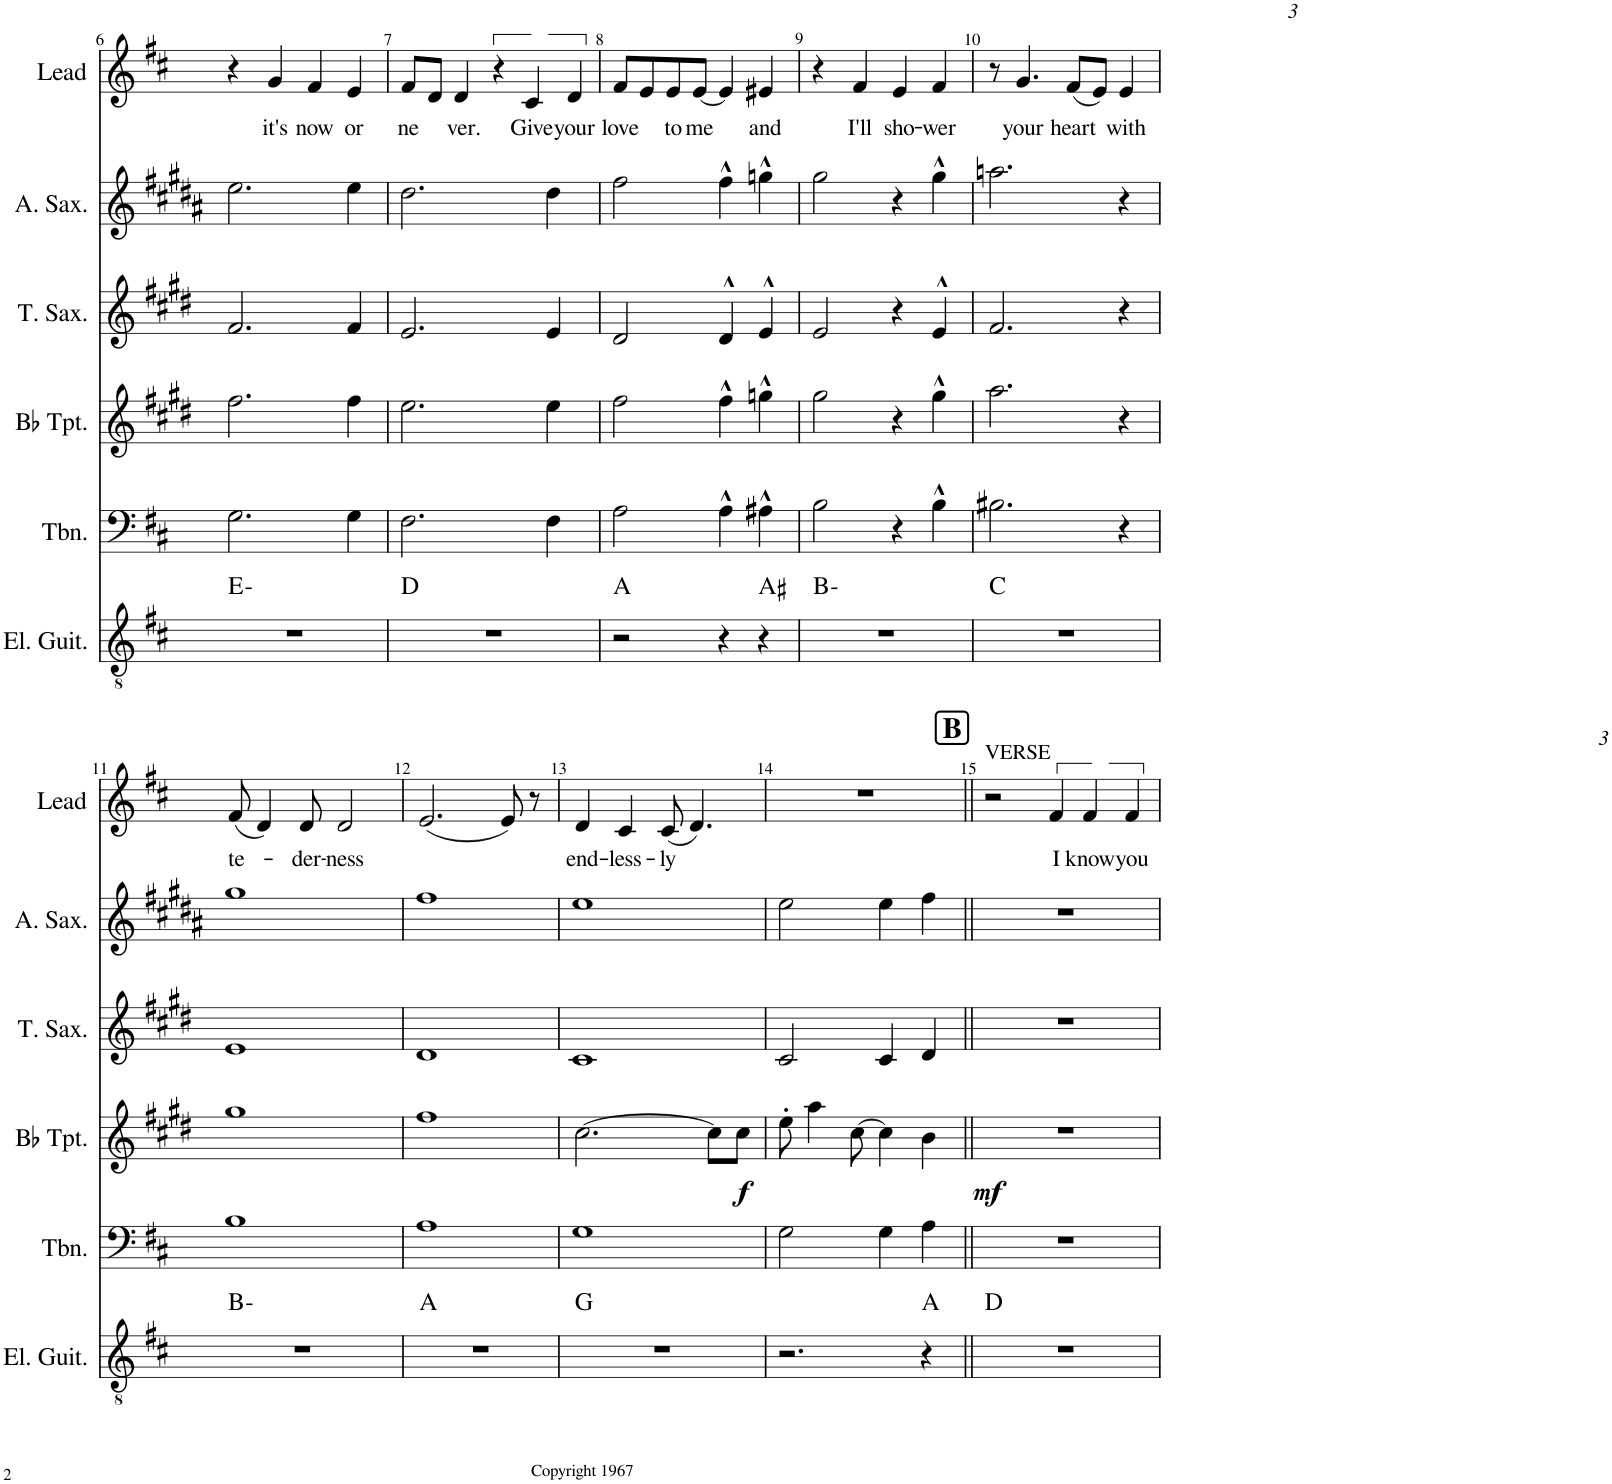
**kern	**harte	**kern	**kern	**dynam	**kern	**kern	**kern	**text
*part6	*part6	*part5	*part4	*part4	*part3	*part2	*part1	*part1
*staff6	*	*staff5	*staff4	*staff4	*staff3	*staff2	*staff1	*staff1
*I"Electric Guitar	*	*I"Trombone	*I"Bb Trumpet	*	*I"Tenor Saxophone	*I"Alto Saxophone	*I"Lead	*
*I'El. Guit.	*	*I'Tbn.	*I'Bb Tpt.	*	*I'T. Sax.	*I'A. Sax.	*I'Lead	*
!!LO:PB:g=z
*clefGv2	*	*clefF4	*clefG2	*	*clefG2	*clefG2	*clefG2	*
*	*	*	*Trd1c2	*	*Trd8c14	*Trd5c9	*	*
*k[f#c#]	*	*k[f#c#]	*k[f#c#g#d#]	*	*k[f#c#g#d#]	*k[f#c#g#d#a#]	*k[f#c#]	*
*M4/4	*	*M4/4	*M4/4	*	*M4/4	*M4/4	*M4/4	*
=6	=6	=6	=6	=6	=6	=6	=6	=6
1r	E:min	2.G\	2.ff#\	.	2.f#/	2.ee\	4r	.
!	!	!	!	!	!	!	!	!LO:LY:b
.	.	.	.	.	.	.	4g/	it's
!	!	!	!	!	!	!	!	!LO:LY:b
.	.	.	.	.	.	.	4f#/	now
!	!	!	!	!	!	!	!	!LO:LY:b
.	.	4G\	4ff#\	.	4f#/	4ee\	4e/	or
=7	=7	=7	=7	=7	=7	=7	=7	=7
!	!	!	!	!	!	!	!	!LO:LY:b
1r	D:maj	2.F#\	2.ee\	.	2.e/	2.dd#\	8f#/L	ne
.	.	.	.	.	.	.	8d/J	.
!	!	!	!	!	!	!	!	!LO:LY:b
.	.	.	.	.	.	.	4d/	ver.
.	.	.	.	.	.	.	6r	.
!	!	!	!	!	!	!	!	!LO:LY:b
.	.	.	.	.	.	.	6c#/	Give
.	.	4F#\	4ee\	.	4e/	4dd#\	.	.
!	!	!	!	!	!	!	!	!LO:LY:b
.	.	.	.	.	.	.	6d/	your
=8	=8	=8	=8	=8	=8	=8	=8	=8
!	!	!	!	!	!	!	!	!LO:LY:b
2r	A:maj	2A\	2ff#\	.	2d#/	2ff#\	8f#/L	love
.	.	.	.	.	.	.	8e/	.
!	!	!	!	!	!	!	!	!LO:LY:b
.	.	.	.	.	.	.	8e/	to
!	!	!	!	!	!	!	!	!LO:LY:b
.	.	.	.	.	.	.	[8e/J	me
4r	.	4A^^\	4ff#^^\	.	4d#^^/	4ff#^^\	4e/]	.
!	!	!	!	!	!	!	!	!LO:LY:b
4r	A#:maj	4A#X^^\	4ggn^^\	.	4e^^/	4ggn^^\	4e#X/	and
=9	=9	=9	=9	=9	=9	=9	=9	=9
1r	B:min	2B\	2gg#\	.	2e/	2gg#\	4r	.
!	!	!	!	!	!	!	!	!LO:LY:b
.	.	.	.	.	.	.	4f#/	I'll
!	!	!	!	!	!	!	!	!LO:LY:b
.	.	4r	4r	.	4r	4r	4e/	sho-
!	!	!	!	!	!	!	!	!LO:LY:b
.	.	4B^^\	4gg#^^\	.	4e^^/	4gg#^^\	4f#/	-wer
=10	=10	=10	=10	=10	=10	=10	=10	=10
1r	C:maj	2.B#X\	2.aa\	.	2.f#/	2.aan\	8r	.
!	!	!	!	!	!	!	!	!LO:LY:b
.	.	.	.	.	.	.	4.g/	your
!	!	!	!	!	!	!	!	!LO:LY:b
.	.	.	.	.	.	.	(8f#/L	heart
.	.	.	.	.	.	.	8e/J)	.
!	!	!	!	!	!	!	!	!LO:LY:b
.	.	4r	4r	.	4r	4r	4e/	with
!!LO:LB:g=z
=11	=11	=11	=11	=11	=11	=11	=11	=11
!	!	!	!	!	!	!	!	!LO:LY:b
1r	B:min	1B	1gg#	.	1e	1gg#	(8f#/	te-
.	.	.	.	.	.	.	4d/)	.
!	!	!	!	!	!	!	!	!LO:LY:b
.	.	.	.	.	.	.	8d/	-der-
!	!	!	!	!	!	!	!	!LO:LY:b
.	.	.	.	.	.	.	2d/	-ness
=12	=12	=12	=12	=12	=12	=12	=12	=12
1r	A:maj	1A	1ff#	.	1d#	1ff#	(2.e/	.
.	.	.	.	.	.	.	8e/)	.
.	.	.	.	.	.	.	8r	.
=13	=13	=13	=13	=13	=13	=13	=13	=13
!	!	!	!	!	!	!	!	!LO:LY:b
1r	G:maj	1G	[2.cc#\	.	1c#	1ee	4d/	end-
!	!	!	!	!	!	!	!	!LO:LY:b
.	.	.	.	.	.	.	4c#/	-less-
!	!	!	!	!	!	!	!	!LO:LY:b
.	.	.	.	.	.	.	(8c#/	-ly
.	.	.	.	.	.	.	4.d/)	.
.	.	.	8cc#\L]	.	.	.	.	.
!	!	!	!	!LO:DY:b	!	!	!	!
.	.	.	8cc#\J	f	.	.	.	.
=14	=14	=14	=14	=14	=14	=14	=14	=14
2.r	.	2G\	8ee'\	.	2c#/	2ee\	1r	.
.	.	.	4aa\	.	.	.	.	.
.	.	.	[8cc#\	.	.	.	.	.
.	.	4G\	4cc#\]	.	4c#/	4ee\	.	.
4r	A:maj	4A\	4b\	.	4d#/	4ff#\	.	.
!!LO:REH:place=s1:a:B:cj:fs=14:t=B
=15||	=15||	=15||	=15||	=15||	=15||	=15||	=15||	=15||
!	!	!	!	!	!	!	!LO:TX:a:t=VERSE	!
!	!	!	!	!LO:DY:b	!	!	!	!
1r	D:maj	1r	1r	mf	1r	1r	2r	.
!	!	!	!	!	!	!	!	!LO:LY:b
.	.	.	.	.	.	.	6f#/	I
!	!	!	!	!	!	!	!	!LO:LY:b
.	.	.	.	.	.	.	6f#/	know
!	!	!	!	!	!	!	!	!LO:LY:b
.	.	.	.	.	.	.	6f#/	you
=	=	=	=	=	=	=	=	=
*-	*-	*-	*-	*-	*-	*-	*-	*-
